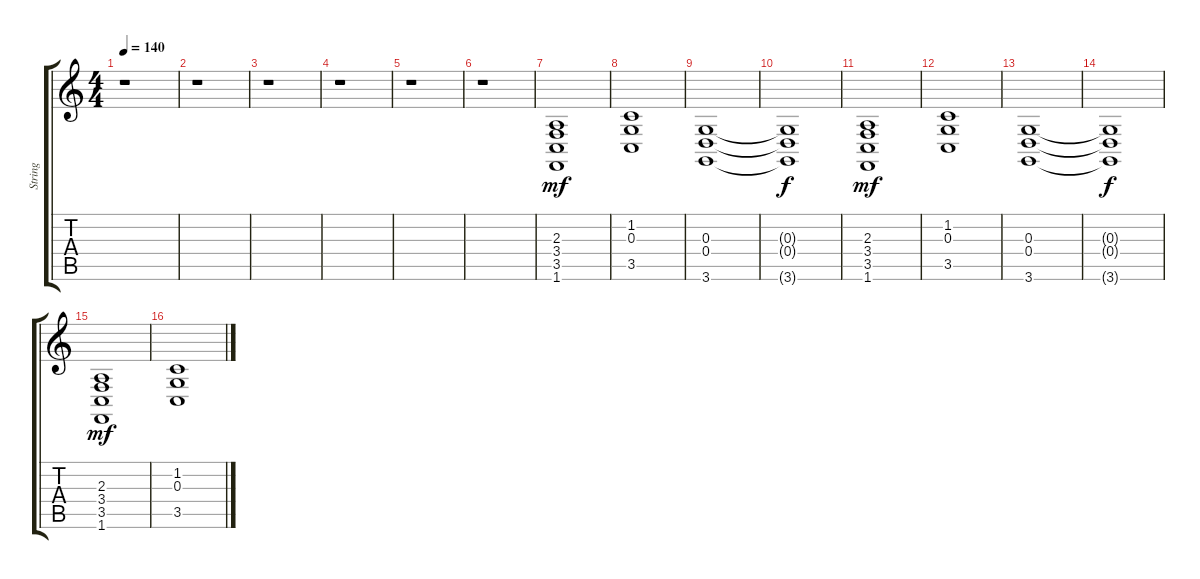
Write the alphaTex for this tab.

\track ("String" "String") {instrument stringensemble2}
\staff {score tabs}
\tuning (E4 B3 G3 D3 A2 E2) {hide}
\ts (4 4)
\tempo 140
\clef g2
\ks c
r.1{dy f} |
r.1 |
r.1 |
r.1 |
r.1 |
r.1 |
(2.3 3.4 3.5 1.6).1{dy mf} |
(1.2 0.3 3.5).1 |
(0.3 0.4 3.6).1 |
(0.3{t} 0.4{t} 3.6{t}).1{dy f} |
(2.3 3.4 3.5 1.6).1{dy mf} |
(1.2 0.3 3.5).1 |
(0.3 0.4 3.6).1 |
(0.3{t} 0.4{t} 3.6{t}).1{dy f} |
(2.3 3.4 3.5 1.6).1{dy mf} |
(1.2 0.3 3.5).1
